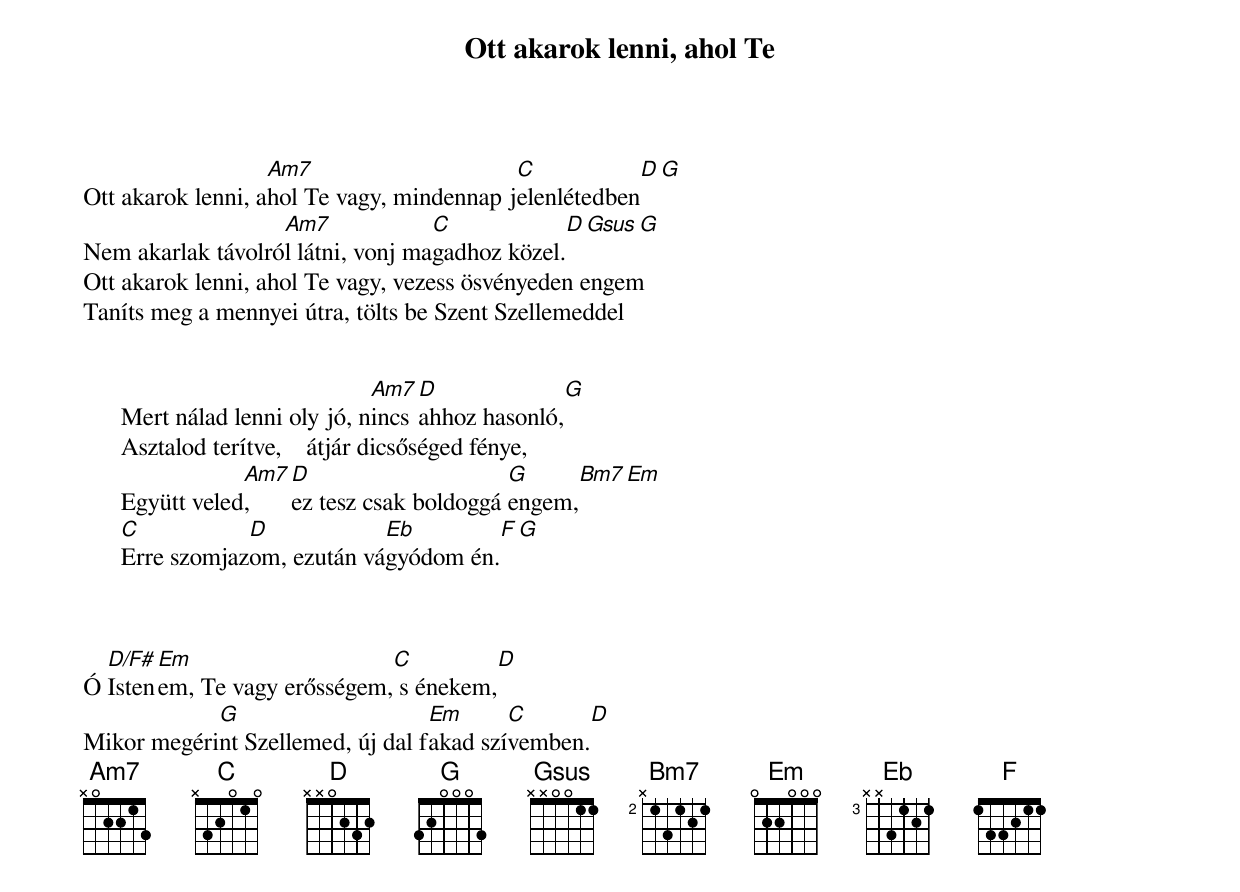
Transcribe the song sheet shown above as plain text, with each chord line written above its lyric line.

{title: Ott akarok lenni, ahol Te}
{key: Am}
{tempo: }
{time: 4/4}
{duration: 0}


                   Am7                     C            D              G
Ott akarok lenni, ahol Te vagy, mindennap jelenlétedben
                   Am7             C             D            Gsus  G
Nem akarlak távolról látni, vonj magadhoz közel.
Ott akarok lenni, ahol Te vagy, vezess ösvényeden engem
Taníts meg a mennyei útra, tölts be Szent Szellemeddel


                                Am7  D                       G
      Mert nálad lenni oly jó, nincs ahhoz hasonló,
      Asztalod terítve,    átjár dicsőséged fénye,
                  Am7  D                     G      Bm7    Em
      Együtt veled,    ez tesz csak boldoggá engem,
      C           D            Eb           F             G
      Erre szomjazom, ezután vágyódom én.



  D/F# Em                    C                      D
Ó Istenem, Te vagy erősségem, s énekem,
            G                     Em      C                 D
Mikor megérint Szellemed, új dal fakad szívemben.
